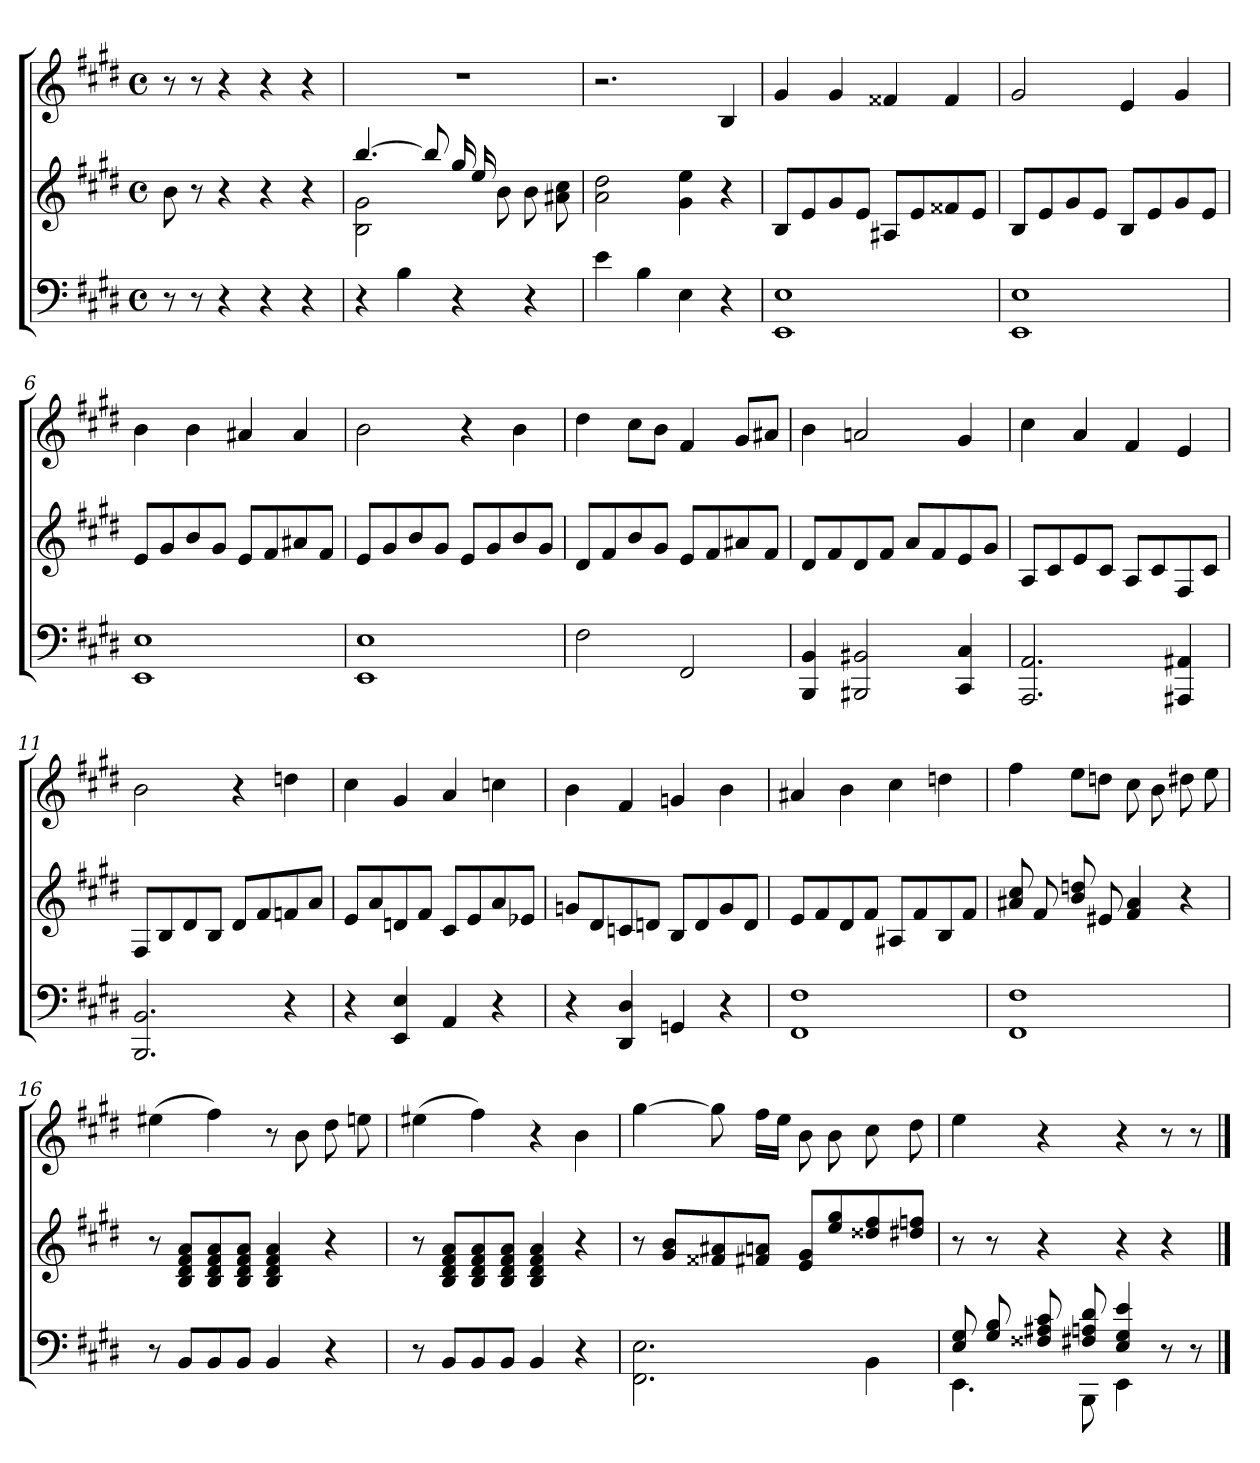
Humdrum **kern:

**kern	**kern	**kern
*part3	*part2	*part1
*staff3	*staff2	*staff1
*clefF4	*clefG2	*clefG2
*k[f#c#g#d#]	*k[f#c#g#d#]	*k[f#c#g#d#]
*M4/4	*M4/4	*M4/4
*met(c)	*met(c)	*met(c)
=1	=1	=1
8r	8b\	8r
8r	8r	8r
4r	4r	4r
4r	4r	4r
4r	4r	4r
=2	=2	=2
*	*^	*
4r	[4.bb/	2B\ 2g#\	1r
4B\	.	.	.
.	8bb/]	.	.
4r	16gg#/	8ryy	.
.	16ee/	.	.
.	4.ryy	8b\	.
4r	.	8b\	.
.	.	8a#X\ 8cc#\	.
*	*v	*v	*
=3	=3	=3
4e\	2a\ 2dd#\	2.r
4B\	.	.
4E\	4g#\ 4ee\	.
4r	4r	4B/
=4	=4	=4
1EE/ 1E/	8B/L	4g#/
.	8e/	.
.	8g#/	4g#/
.	8e/J	.
.	8A#X/L	4f##X/
.	8e/	.
.	8f##X/	4f##/
.	8e/J	.
=5	=5	=5
1EE/ 1E/	8B/L	2g#/
.	8e/	.
.	8g#/	.
.	8e/J	.
.	8B/L	4e/
.	8e/	.
.	8g#/	4g#/
.	8e/J	.
=6	=6	=6
1EE/ 1E/	8e/L	4b\
.	8g#/	.
.	8b/	4b\
.	8g#/J	.
.	8e/L	4a#X/
.	8f#/	.
.	8a#X/	4a#/
.	8f#/J	.
=7	=7	=7
1EE/ 1E/	8e/L	2b\
.	8g#/	.
.	8b/	.
.	8g#/J	.
.	8e/L	4r
.	8g#/	.
.	8b/	4b\
.	8g#/J	.
=8	=8	=8
2F#\	8d#/L	4dd#\
.	8f#/	.
.	8b/	8cc#\L
.	8g#/J	8b\J
2FF#/	8e/L	4f#/
.	8f#/	.
.	8a#X/	8g#/L
.	8f#/J	8a#X/J
=9	=9	=9
4BBB/ 4BB/	8d#/L	4b\
.	8f#/	.
2BBB#X/ 2BB#X/	8d#/	2an/
.	8f#/J	.
.	8a/L	.
.	8f#/	.
4CC#/ 4C#/	8e/	4g#/
.	8g#/J	.
=10	=10	=10
2.AAA/ 2.AA/	8A/L	4cc#\
.	8c#/	.
.	8e/	4a/
.	8c#/J	.
.	8A/L	4f#/
.	8c#/	.
4AAA#X/ 4AA#X/	8F#/	4e/
.	8c#/J	.
=11	=11	=11
2.BBB/ 2.BB/	8F#/L	2b\
.	8B/	.
.	8d#/	.
.	8B/J	.
.	8d#/L	4r
.	8f#/	.
4r	8fn/	4ddn\
.	8a/J	.
=12	=12	=12
4r	8e/L	4cc#\
.	8a/	.
4EE/ 4E/	8dn/	4g#/
.	8f#/J	.
4AA/	8c#/L	4a/
.	8e/	.
4r	8a/	4ccn\
.	8e-X/J	.
=13	=13	=13
4r	8gn/L	4b\
.	8d#/	.
4DD#/ 4D#/	8cn/	4f#/
.	8dn/J	.
4GGn/	8B/L	4gn/
.	8d/	.
4r	8g/	4b\
.	8d/J	.
=14	=14	=14
1FF#/ 1F#/	8e/L	4a#X/
.	8f#/	.
.	8d#/	4b\
.	8f#/J	.
.	8A#X/L	4cc#\
.	8f#/	.
.	8B/	4ddn\
.	8f#/J	.
=15	=15	=15
1FF#/ 1F#/	8a#X/ 8cc#/	4ff#\
.	8f#/	.
.	8b/ 8ddn/	8ee\L
.	8e#X/	8ddn\J
.	4f#/ 4a#/	8cc#\
.	.	8b\
.	4r	8dd#X\
.	.	8ee\
=16	=16	=16
8r	8r	(4ee#X\
8BB/L	8B/ 8d#/ 8f#/ 8a/L	.
8BB/	8B/ 8d#/ 8f#/ 8a/	4ff#\)
8BB/J	8B/ 8d#/ 8f#/ 8a/J	.
4BB/	4B/ 4d#/ 4f#/ 4a/	8r
.	.	8b\
4r	4r	8dd#\
.	.	8een\
=17	=17	=17
8r	8r	(4ee#X\
8BB/L	8B/ 8d#/ 8f#/ 8a/L	.
8BB/	8B/ 8d#/ 8f#/ 8a/	4ff#\)
8BB/J	8B/ 8d#/ 8f#/ 8a/J	.
4BB/	4B/ 4d#/ 4f#/ 4a/	4r
4r	4r	4b\
=18	=18	=18
2.FF#\ 2.E\	8r	[4gg#\
.	8g#/ 8b/L	.
.	8f##X/ 8a#X/	8gg#\]
.	8f#X/ 8an/J	16ff#\LL
.	.	16ee\JJ
.	8e/ 8g#/L	8b\
.	8ee/ 8gg#/	8b\
4BB\	8dd##X/ 8ff#/	8cc#\
.	8dd#X/ 8ffn/J	8dd#\
=19	=19	=19
*^	*	*
8E/ 8G#/	4.EE\	8r	4ee\
8G#/ 8B/	.	8r	.
8F##X/ 8A#X/ 8c#/	.	4r	4r
8F#X/ 8An/ 8d#/	8BBB\	.	.
4E/ 4G#/ 4e/	4EE\	4r	4r
8r	4ryy	4r	8r
8r	.	.	8r
*v	*v	*	*
==	==	==
*-	*-	*-
